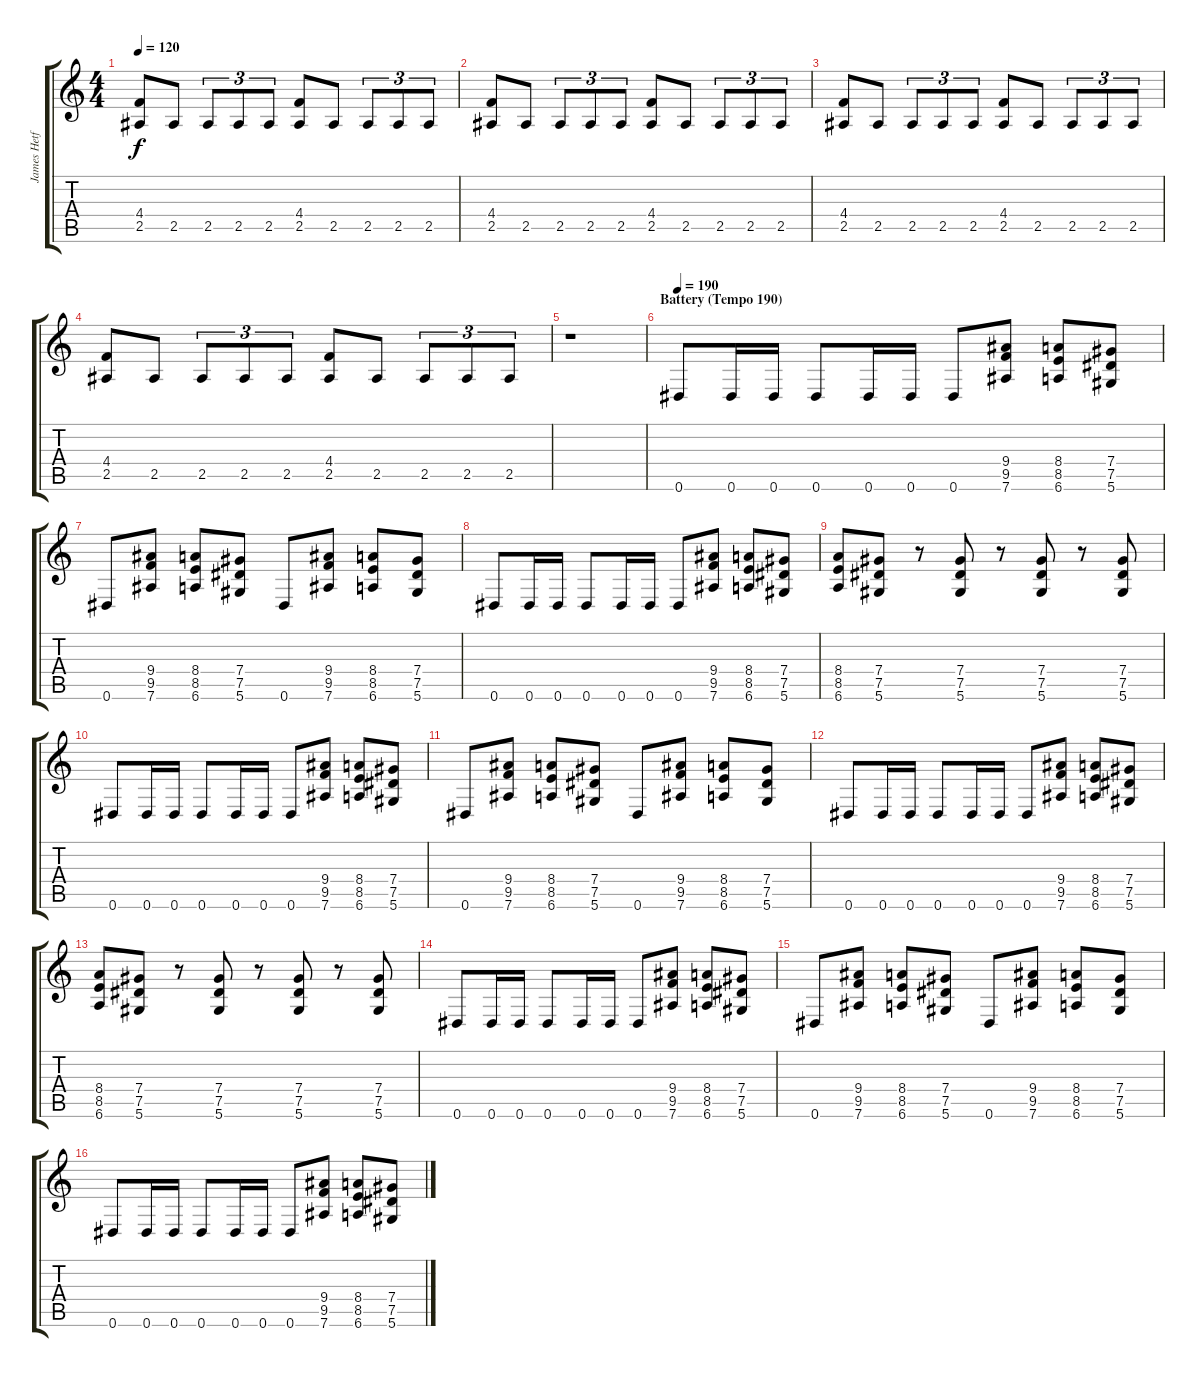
\track ("James Hetfield (Distortion Guitar)" "James Hetf") {instrument distortionguitar}
\staff {score tabs}
\tuning (Eb4 Bb3 Gb3 Db3 Ab2 Eb2) {hide}
\ts (4 4)
\tempo 120
\clef g2
\ks c
(4.4 2.5).8{dy f} 2.5.8 2.5.8{tu (3 2)} 2.5.8{tu (3 2)} 2.5.8{tu (3 2)} (4.4 2.5).8 2.5.8 2.5.8{tu (3 2)} 2.5.8{tu (3 2)} 2.5.8{tu (3 2)} |
(4.4 2.5).8 2.5.8 2.5.8{tu (3 2)} 2.5.8{tu (3 2)} 2.5.8{tu (3 2)} (4.4 2.5).8 2.5.8 2.5.8{tu (3 2)} 2.5.8{tu (3 2)} 2.5.8{tu (3 2)} |
(4.4 2.5).8 2.5.8 2.5.8{tu (3 2)} 2.5.8{tu (3 2)} 2.5.8{tu (3 2)} (4.4 2.5).8 2.5.8 2.5.8{tu (3 2)} 2.5.8{tu (3 2)} 2.5.8{tu (3 2)} |
(4.4 2.5).8 2.5.8 2.5.8{tu (3 2)} 2.5.8{tu (3 2)} 2.5.8{tu (3 2)} (4.4 2.5).8 2.5.8 2.5.8{tu (3 2)} 2.5.8{tu (3 2)} 2.5.8{tu (3 2)} |
r.1 |
\section ("" "Battery (Tempo 190)")
\tempo 190
0.6.8 0.6.16 0.6.16 0.6.8 0.6.16 0.6.16 0.6.8 (9.4 9.5 7.6).8 (8.4 8.5 6.6).8 (7.4 7.5 5.6).8 |
0.6.8 (9.4 9.5 7.6).8 (8.4 8.5 6.6).8 (7.4 7.5 5.6).8 0.6.8 (9.4 9.5 7.6).8 (8.4 8.5 6.6).8 (7.4 7.5 5.6).8 |
0.6.8 0.6.16 0.6.16 0.6.8 0.6.16 0.6.16 0.6.8 (9.4 9.5 7.6).8 (8.4 8.5 6.6).8 (7.4 7.5 5.6).8 |
(8.4 8.5 6.6).8 (7.4 7.5 5.6).8 r.8 (7.4 7.5 5.6).8 r.8 (7.4 7.5 5.6).8 r.8 (7.4 7.5 5.6).8 |
0.6.8 0.6.16 0.6.16 0.6.8 0.6.16 0.6.16 0.6.8 (9.4 9.5 7.6).8 (8.4 8.5 6.6).8 (7.4 7.5 5.6).8 |
0.6.8 (9.4 9.5 7.6).8 (8.4 8.5 6.6).8 (7.4 7.5 5.6).8 0.6.8 (9.4 9.5 7.6).8 (8.4 8.5 6.6).8 (7.4 7.5 5.6).8 |
0.6.8 0.6.16 0.6.16 0.6.8 0.6.16 0.6.16 0.6.8 (9.4 9.5 7.6).8 (8.4 8.5 6.6).8 (7.4 7.5 5.6).8 |
(8.4 8.5 6.6).8 (7.4 7.5 5.6).8 r.8 (7.4 7.5 5.6).8 r.8 (7.4 7.5 5.6).8 r.8 (7.4 7.5 5.6).8 |
0.6.8 0.6.16 0.6.16 0.6.8 0.6.16 0.6.16 0.6.8 (9.4 9.5 7.6).8 (8.4 8.5 6.6).8 (7.4 7.5 5.6).8 |
0.6.8 (9.4 9.5 7.6).8 (8.4 8.5 6.6).8 (7.4 7.5 5.6).8 0.6.8 (9.4 9.5 7.6).8 (8.4 8.5 6.6).8 (7.4 7.5 5.6).8 |
0.6.8 0.6.16 0.6.16 0.6.8 0.6.16 0.6.16 0.6.8 (9.4 9.5 7.6).8 (8.4 8.5 6.6).8 (7.4 7.5 5.6).8
